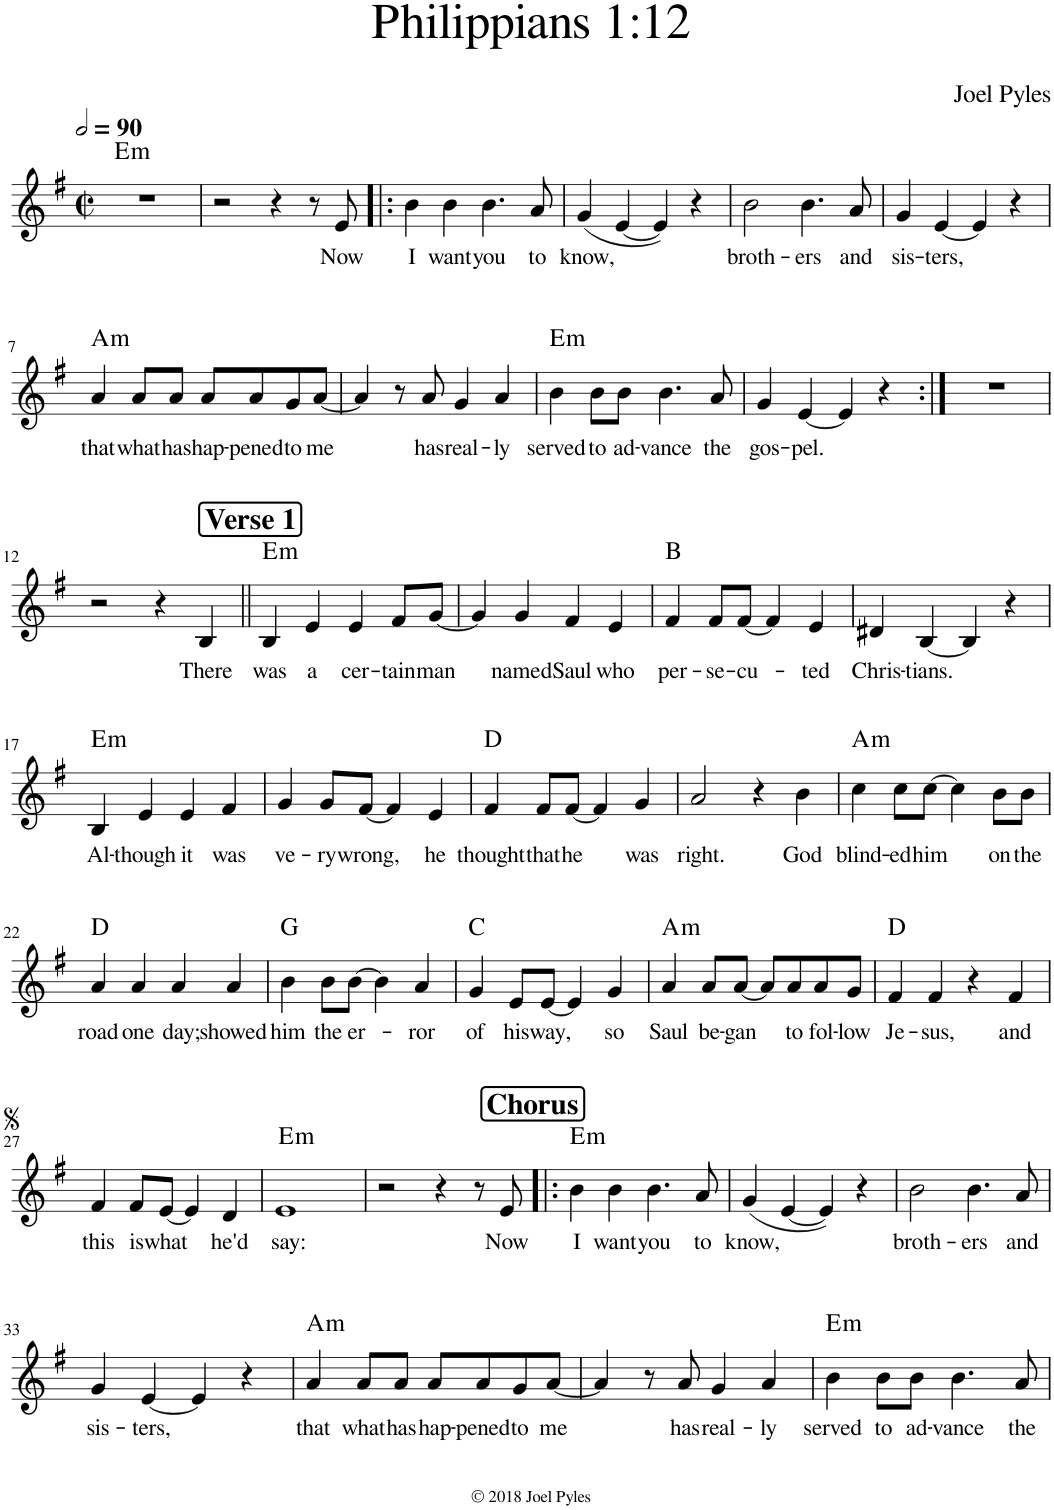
**kern	**text	**harte
*part1	*part1	*part1
*staff1	*staff1	*
*I"Piano	*	*
*I'Pno.	*	*
*clefG2	*	*
*k[f#]	*	*
*M2/2	*	*
*met(c|)	*	*
*MM180	*	*
=1	=1	=1
!	!	!LO:H:kt=m
1r	.	E:min
=2	=2	=2
2r	.	.
4r	.	.
8r	.	.
!	!LO:LY:b	!
8e/	Now	.
=3!|:	=3!|:	=3!|:
!	!LO:LY:b	!
4b\	I	.
!	!LO:LY:b	!
4b\	want	.
!	!LO:LY:b	!
4.b\	you	.
!	!LO:LY:b	!
8a/	to	.
=4	=4	=4
!	!LO:LY:b	!
(4g/	know,	.
[4e/	.	.
4e/])	.	.
4r	.	.
=5	=5	=5
!	!LO:LY:b	!
2b\	broth-	.
!	!LO:LY:b	!
4.b\	-ers	.
!	!LO:LY:b	!
8a/	and	.
=6	=6	=6
!	!LO:LY:b	!
4g/	sis-	.
!	!LO:LY:b	!
[4e/	-ters,	.
4e/]	.	.
4r	.	.
!!LO:LB:g=z
=7	=7	=7
!	!LO:LY:b	!LO:H:kt=m
4a/	that	A:min
!	!LO:LY:b	!
8a/L	what	.
!	!LO:LY:b	!
8a/J	has	.
!	!LO:LY:b	!
8a/L	hap-	.
!	!LO:LY:b	!
8a/	-pened	.
!	!LO:LY:b	!
8g/	to	.
!	!LO:LY:b	!
[8a/J	me	.
=8	=8	=8
4a/]	.	.
8r	.	.
!	!LO:LY:b	!
8a/	has	.
!	!LO:LY:b	!
4g/	real-	.
!	!LO:LY:b	!
4a/	-ly	.
=9	=9	=9
!	!LO:LY:b	!LO:H:kt=m
4b\	served	E:min
!	!LO:LY:b	!
8b\L	to	.
!	!LO:LY:b	!
8b\J	ad-	.
!	!LO:LY:b	!
4.b\	-vance	.
!	!LO:LY:b	!
8a/	the	.
=10	=10	=10
!	!LO:LY:b	!
4g/	gos-	.
!	!LO:LY:b	!
[4e/	-pel.	.
4e/]	.	.
4r	.	.
=11:|!	=11:|!	=11:|!
1r	.	.
!!LO:LB:g=z
=12	=12	=12
2r	.	.
4r	.	.
!	!LO:LY:b	!
4B/	There	.
!!LO:REH:place=s1:a:B:cj:fs=14:t=Verse 1
=13||	=13||	=13||
!	!LO:LY:b	!LO:H:kt=m
4B/	was	E:min
!	!LO:LY:b	!
4e/	a	.
!	!LO:LY:b	!
4e/	cer-	.
!	!LO:LY:b	!
8f#/L	-tain	.
!	!LO:LY:b	!
[8g/J	man	.
=14	=14	=14
4g/]	.	.
!	!LO:LY:b	!
4g/	named	.
!	!LO:LY:b	!
4f#/	Saul	.
!	!LO:LY:b	!
4e/	who	.
=15	=15	=15
!	!LO:LY:b	!
4f#/	per-	B:maj
!	!LO:LY:b	!
8f#/L	-se-	.
!	!LO:LY:b	!
[8f#/J	-cu-	.
4f#/]	.	.
!	!LO:LY:b	!
4e/	-ted	.
=16	=16	=16
!	!LO:LY:b	!
4d#X/	Chris-	.
!	!LO:LY:b	!
[4B/	-tians.	.
4B/]	.	.
4r	.	.
!!LO:LB:g=z
=17	=17	=17
!	!LO:LY:b	!LO:H:kt=m
4B/	Al-	E:min
!	!LO:LY:b	!
4e/	-though	.
!	!LO:LY:b	!
4e/	it	.
!	!LO:LY:b	!
4f#/	was	.
=18	=18	=18
!	!LO:LY:b	!
4g/	ve-	.
!	!LO:LY:b	!
8g/L	-ry	.
!	!LO:LY:b	!
[8f#/J	wrong,	.
4f#/]	.	.
!	!LO:LY:b	!
4e/	he	.
=19	=19	=19
!	!LO:LY:b	!
4f#/	thought	D:maj
!	!LO:LY:b	!
8f#/L	that	.
!	!LO:LY:b	!
[8f#/J	he	.
4f#/]	.	.
!	!LO:LY:b	!
4g/	was	.
=20	=20	=20
!	!LO:LY:b	!
2a/	right.	.
4r	.	.
!	!LO:LY:b	!
4b\	God	.
=21	=21	=21
!	!LO:LY:b	!LO:H:kt=m
4cc\	blind-	A:min
!	!LO:LY:b	!
8cc\L	-ed	.
!	!LO:LY:b	!
[8cc\J	him	.
4cc\]	.	.
!	!LO:LY:b	!
8b\L	on	.
!	!LO:LY:b	!
8b\J	the	.
!!LO:LB:g=z
=22	=22	=22
!	!LO:LY:b	!
4a/	road	D:maj
!	!LO:LY:b	!
4a/	one	.
!	!LO:LY:b	!
4a/	day;	.
!	!LO:LY:b	!
4a/	showed	.
=23	=23	=23
!	!LO:LY:b	!
4b\	him	G:maj
!	!LO:LY:b	!
8b\L	the	.
!	!LO:LY:b	!
[8b\J	er-	.
4b\]	.	.
!	!LO:LY:b	!
4a/	-ror	.
=24	=24	=24
!	!LO:LY:b	!
4g/	of	C:maj
!	!LO:LY:b	!
8e/L	his	.
!	!LO:LY:b	!
[8e/J	way,	.
4e/]	.	.
!	!LO:LY:b	!
4g/	so	.
=25	=25	=25
!	!LO:LY:b	!LO:H:kt=m
4a/	Saul	A:min
!	!LO:LY:b	!
8a/L	be-	.
!	!LO:LY:b	!
[8a/J	-gan	.
8a/L]	.	.
!	!LO:LY:b	!
8a/	to	.
!	!LO:LY:b	!
8a/	fol-	.
!	!LO:LY:b	!
8g/J	-low	.
=26	=26	=26
!	!LO:LY:b	!
4f#/	Je-	D:maj
!	!LO:LY:b	!
4f#/	-sus,	.
4r	.	.
!	!LO:LY:b	!
4f#/	and	.
!!LO:LB:g=z
=27	=27	=27
!	!LO:LY:b	!
4f#/	this	.
!	!LO:LY:b	!
8f#/L	is	.
!	!LO:LY:b	!
[8e/J	what	.
4e/]	.	.
!	!LO:LY:b	!
4d/	he'd	.
=28	=28	=28
!	!LO:LY:b	!LO:H:kt=m
1e	say:	E:min
=29	=29	=29
2r	.	.
4r	.	.
8r	.	.
!	!LO:LY:b	!
8e/	Now	.
!!LO:REH:place=s1:a:B:cj:fs=14:t=Chorus
=30!|:	=30!|:	=30!|:
!	!LO:LY:b	!LO:H:kt=m
4b\	I	E:min
!	!LO:LY:b	!
4b\	want	.
!	!LO:LY:b	!
4.b\	you	.
!	!LO:LY:b	!
8a/	to	.
=31	=31	=31
!	!LO:LY:b	!
(4g/	know,	.
[4e/	.	.
4e/])	.	.
4r	.	.
=32	=32	=32
!	!LO:LY:b	!
2b\	broth-	.
!	!LO:LY:b	!
4.b\	-ers	.
!	!LO:LY:b	!
8a/	and	.
!!LO:LB:g=z
=33	=33	=33
!	!LO:LY:b	!
4g/	sis-	.
!	!LO:LY:b	!
[4e/	-ters,	.
4e/]	.	.
4r	.	.
=34	=34	=34
!	!LO:LY:b	!LO:H:kt=m
4a/	that	A:min
!	!LO:LY:b	!
8a/L	what	.
!	!LO:LY:b	!
8a/J	has	.
!	!LO:LY:b	!
8a/L	hap-	.
!	!LO:LY:b	!
8a/	-pened	.
!	!LO:LY:b	!
8g/	to	.
!	!LO:LY:b	!
[8a/J	me	.
=35	=35	=35
4a/]	.	.
8r	.	.
!	!LO:LY:b	!
8a/	has	.
!	!LO:LY:b	!
4g/	real-	.
!	!LO:LY:b	!
4a/	-ly	.
=36	=36	=36
!	!LO:LY:b	!LO:H:kt=m
4b\	served	E:min
!	!LO:LY:b	!
8b\L	to	.
!	!LO:LY:b	!
8b\J	ad-	.
!	!LO:LY:b	!
4.b\	-vance	.
!	!LO:LY:b	!
8a/	the	.
=	=	=
*-	*-	*-
